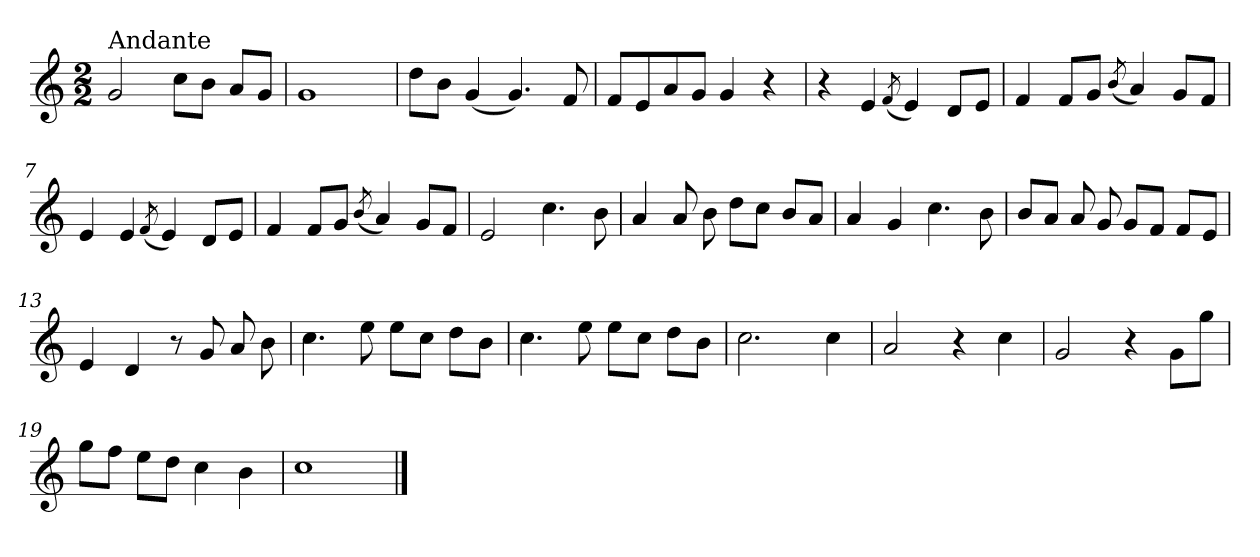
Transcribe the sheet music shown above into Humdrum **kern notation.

**kern
*part1
*staff1
*clefG2
*k[]
*C:
*M2/2
=1
!LO:TX:a:t=Andante
2g/
8cc\L
8b\J
8a/L
8g/J
=2
1g
=3
8dd\L
8b\J
(<4g/
4.g/)
8f/
=4
8f/L
8e/
8a/
8g/J
4g/
4r
=5
4r
4e/
(<8qf/
4e/)
8d/L
8e/J
!!LO:LB:g=z
=6
4f/
8f/L
8g/J
(<8qb/
4a/)
8g/L
8f/J
=7
4e/
4e/
(<8qf/
4e/)
8d/L
8e/J
=8
4f/
8f/L
8g/J
(<8qb/
4a/)
8g/L
8f/J
=9
2e/
4.cc\
8b\
=10
4a/
8a/
8b\
8dd\L
8cc\J
8b/L
8a/J
!!LO:LB:g=z
=11
4a/
4g/
4.cc\
8b\
=12
8b/L
8a/J
8a/
8g/
8g/L
8f/J
8f/L
8e/J
=13
4e/
4d/
8r
8g/
8a/
8b\
=14
4.cc\
8ee\
8ee\L
8cc\J
8dd\L
8b\J
=15
4.cc\
8ee\
8ee\L
8cc\J
8dd\L
8b\J
!!LO:LB:g=z
=16
2.cc\
4cc\
=17
2a/
4r
4cc\
=18
2g/
4r
8g\L
8gg\J
=19
8gg\L
8ff\J
8ee\L
8dd\J
4cc\
4b\
=20
1cc
==
*-
